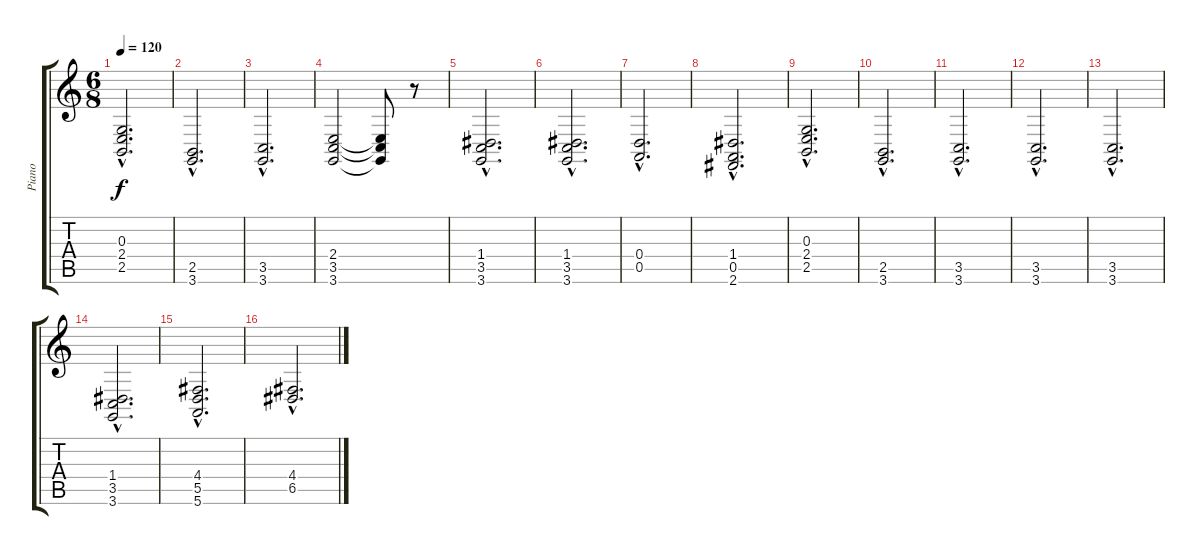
\track ("Piano" "Piano") {instrument honkytonkpiano}
\staff {score tabs}
\tuning (E4 B3 G3 D3 A2 E2) {hide}
\ts (6 8)
\tempo 120
\clef g2
\ks c
(0.3{hac} 2.4{hac} 2.5{hac}).2{d dy f} |
(2.5{hac} 3.6{hac}).2{d} |
(3.5{hac} 3.6{hac}).2{d} |
(2.4 3.5 3.6).2 (2.4{t} 3.5{t} 3.6{t}).8 r.8 |
(1.4{hac} 3.5{hac} 3.6{hac}).2{d} |
(1.4{hac} 3.5{hac} 3.6{hac}).2{d} |
(0.4{hac} 0.5{hac}).2{d} |
(1.4{hac} 0.5{hac} 2.6{hac}).2{d} |
(0.3{hac} 2.4{hac} 2.5{hac}).2{d} |
(2.5{hac} 3.6{hac}).2{d} |
(3.5{hac} 3.6{hac}).2{d} |
(3.5{hac} 3.6{hac}).2{d} |
(3.5{hac} 3.6{hac}).2{d} |
(1.4{hac} 3.5{hac} 3.6{hac}).2{d} |
(4.4{hac} 5.5{hac} 5.6{hac}).2{d} |
(4.4{hac} 6.5{hac}).2{d}
